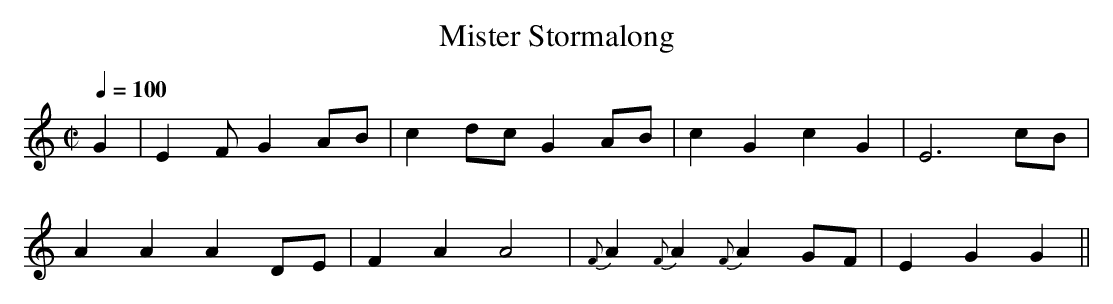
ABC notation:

X:1
T:Mister Stormalong
M:C|
L:1/8
Q:1/4=100
K:GMix
G2|\
E2F G2AB|c2dc G2AB|c2G2 c2G2|E6 cB|
A2A2 A2DE|F2A2 A4|{F}A2 {F}A2 {F}A2 GF|E2G2 G2||
